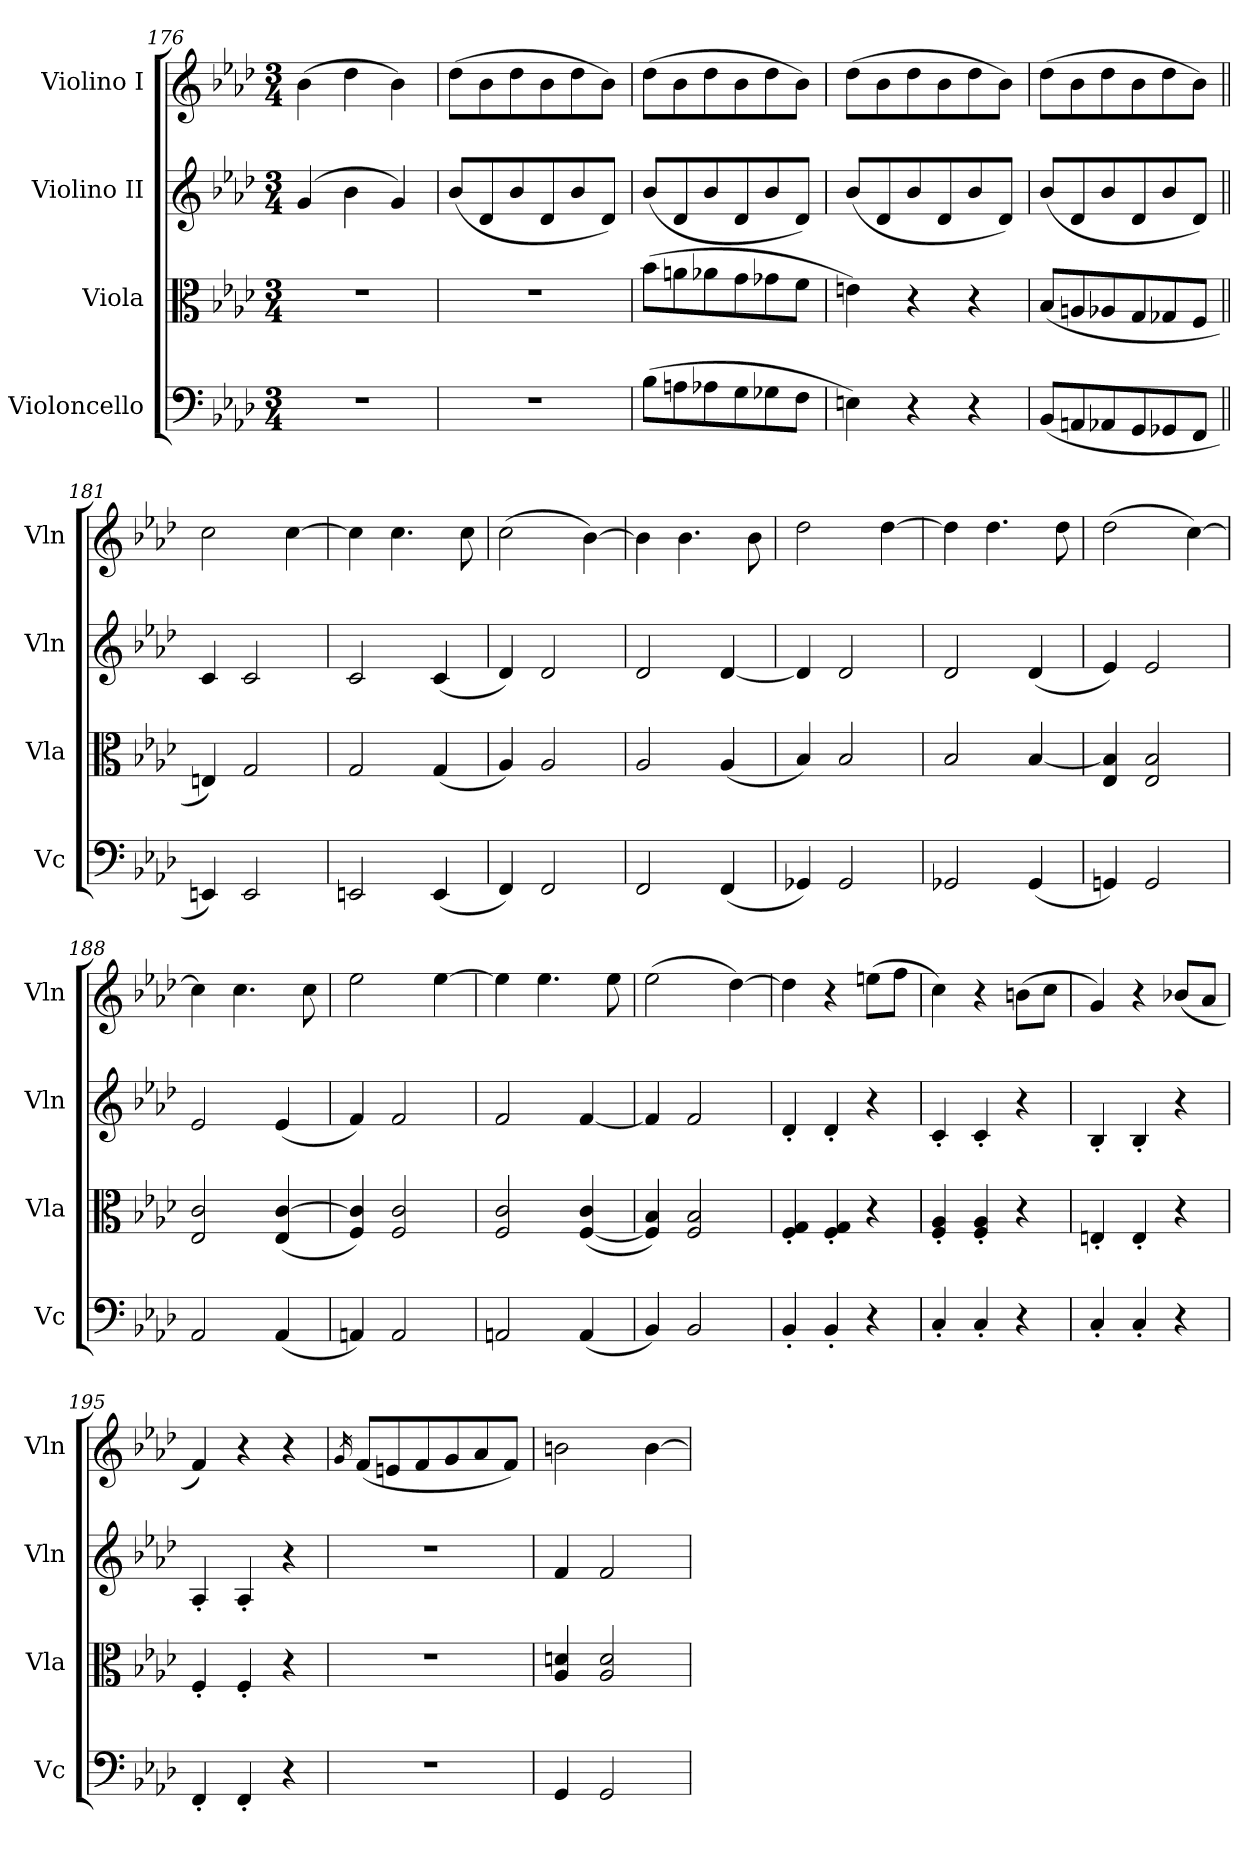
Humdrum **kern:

**kern	**kern	**kern	**kern
*part4	*part3	*part2	*part1
*staff4	*staff3	*staff2	*staff1
*I"Violoncello	*I"Viola	*I"Violino II	*I"Violino I
*I'Vc	*I'Vla	*I'Vln	*I'Vln
*clefF4	*clefC3	*clefG2	*clefG2
*k[b-e-a-d-]	*k[b-e-a-d-]	*k[b-e-a-d-]	*k[b-e-a-d-]
*M3/4	*M3/4	*M3/4	*M3/4
=176	=176	=176	=176
2.r	2.r	(4g/	(4b-\
.	.	4b-\	4dd-\
.	.	4g/)	4b-\)
=177	=177	=177	=177
2.r	2.r	(8b-/L	(8dd-\L
.	.	8d-/	8b-\
.	.	8b-/	8dd-\
.	.	8d-/	8b-\
.	.	8b-/	8dd-\
.	.	8d-/J)	8b-\J)
=178	=178	=178	=178
(8B-\L	(8b-\L	(8b-/L	(8dd-\L
8An\	8an\	8d-/	8b-\
8A-X\	8a-X\	8b-/	8dd-\
8G\	8g\	8d-/	8b-\
8G-X\	8g-X\	8b-/	8dd-\
8F\J	8f\J	8d-/J)	8b-\J)
!!LO:LB:g=z
=179	=179	=179	=179
4En\)	4en\)	(8b-/L	(8dd-\L
.	.	8d-/	8b-\
4r	4r	8b-/	8dd-\
.	.	8d-/	8b-\
4r	4r	8b-/	8dd-\
.	.	8d-/J)	8b-\J)
=180	=180	=180	=180
(8BB-/L	(8B-/L	(8b-/L	(8dd-\L
8AAn/	8An/	8d-/	8b-\
8AA-X/	8A-X/	8b-/	8dd-\
8GG/	8G/	8d-/	8b-\
8GG-X/	8G-X/	8b-/	8dd-\
8FF/J	8F/J	8d-/J)	8b-\J)
=181||	=181||	=181||	=181||
4EEn/)	4En/)	4c/	2cc\
2EE/	2G/	2c/	.
.	.	.	[4cc\
=182	=182	=182	=182
2EEn/	2G/	2c/	4cc\]
.	.	.	4.cc\
(4EE/	(4G/	(4c/	.
.	.	.	8cc\
=183	=183	=183	=183
4FF/)	4A-/)	4d-/)	(2cc\
2FF/	2A-/	2d-/	.
.	.	.	[4b-\)
=184	=184	=184	=184
2FF/	2A-/	2d-/	4b-\]
.	.	.	4.b-\
(4FF/	(4A-/	[4d-/	.
.	.	.	8b-\
=185	=185	=185	=185
4GG-X/)	4B-/)	4d-/]	2dd-\
2GG-/	2B-/	2d-/	.
.	.	.	[4dd-\
=186	=186	=186	=186
2GG-X/	2B-/	2d-/	4dd-\]
.	.	.	4.dd-\
(4GG-/	[4B-/	(4d-/	.
.	.	.	8dd-\
=187	=187	=187	=187
4GGn/)	4E-/ 4B-/]	4e-/)	(2dd-\
2GG/	2E-/ 2B-/	2e-/	.
.	.	.	[4cc\)
=188	=188	=188	=188
2AA-/	2E-/ 2c/	2e-/	4cc\]
.	.	.	4.cc\
(4AA-/	(4E-/ [4c/	(4e-/	.
.	.	.	8cc\
=189	=189	=189	=189
4AAn/)	4F/ 4c/])	4f/)	2ee-\
2AA/	2F/ 2c/	2f/	.
.	.	.	[4ee-\
=190	=190	=190	=190
2AAn/	2F/ 2c/	2f/	4ee-\]
.	.	.	4.ee-\
(4AA/	([4F/ 4c/	[4f/	.
.	.	.	8ee-\
=191	=191	=191	=191
4BB-/)	4F/] 4B-/)	4f/]	(2ee-\
2BB-/	2F/ 2B-/	2f/	.
.	.	.	[4dd-\)
!!LO:PB:g=z
=192	=192	=192	=192
4BB-'/	4F/' 4G/'	4d-'/	4dd-\]
4BB-'/	4F/' 4G/'	4d-'/	4r
4r	4r	4r	(8een\L
.	.	.	8ff\J
=193	=193	=193	=193
4C'/	4F/' 4A-/'	4c'/	4cc\)
4C'/	4F/' 4A-/'	4c'/	4r
4r	4r	4r	(8bn\L
.	.	.	8cc\J
=194	=194	=194	=194
4C'/	4En'/	4B-'/	4g/)
4C'/	4E'/	4B-'/	4r
4r	4r	4r	(8b-X/L
.	.	.	8a-/J
=195	=195	=195	=195
4FF'/	4F'/	4A-'/	4f/)
4FF'/	4F'/	4A-'/	4r
4r	4r	4r	4r
=196	=196	=196	=196
.	.	.	16qg/
2.r	2.r	2.r	(8f/L
.	.	.	8en/
.	.	.	8f/
.	.	.	8g/
.	.	.	8a-/
.	.	.	8f/J)
=197	=197	=197	=197
4GG/	4A-/ 4dn/	4f/	2bn\
2GG/	2A-/ 2d/	2f/	.
.	.	.	[4b\
=	=	=	=
*-	*-	*-	*-
